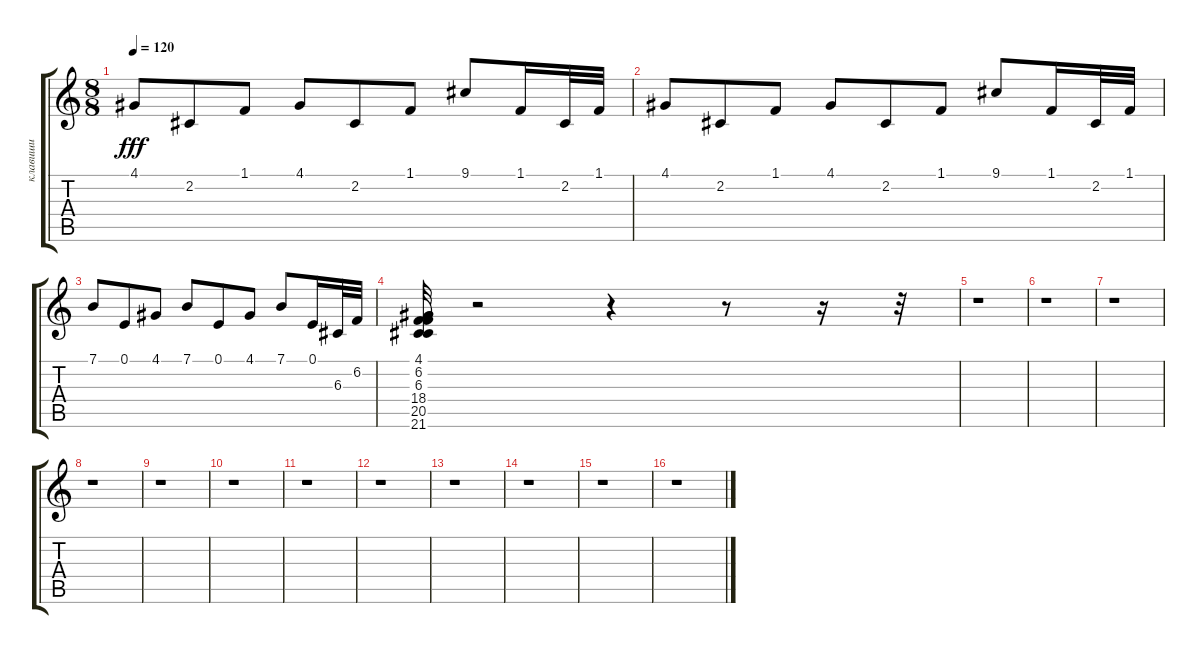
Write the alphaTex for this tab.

\track ("клавиши" "клавиши") {instrument pizzicatostrings}
\staff {score tabs}
\tuning (E4 B3 G3 D3 A2 E2) {hide}
\ts (8 8)
\tempo 120
\clef g2
\ks c
4.1.8{dy fff} 2.2.8 1.1.8 4.1.8 2.2.8 1.1.8 9.1.8 1.1.16 2.2.32 1.1.32 |
4.1.8 2.2.8 1.1.8 4.1.8 2.2.8 1.1.8 9.1.8 1.1.16 2.2.32 1.1.32 |
7.1.8 0.1.8 4.1.8 7.1.8 0.1.8 4.1.8 7.1.8 0.1.16 6.3.32 6.2.32 |
(4.1 6.2 6.3 18.4 20.5 21.6).32 r.2 r.4 r.8 r.16 r.32 |
r.1 |
r.1 |
r.1 |
r.1 |
r.1 |
r.1 |
r.1 |
r.1 |
r.1 |
r.1 |
r.1 |
r.1
